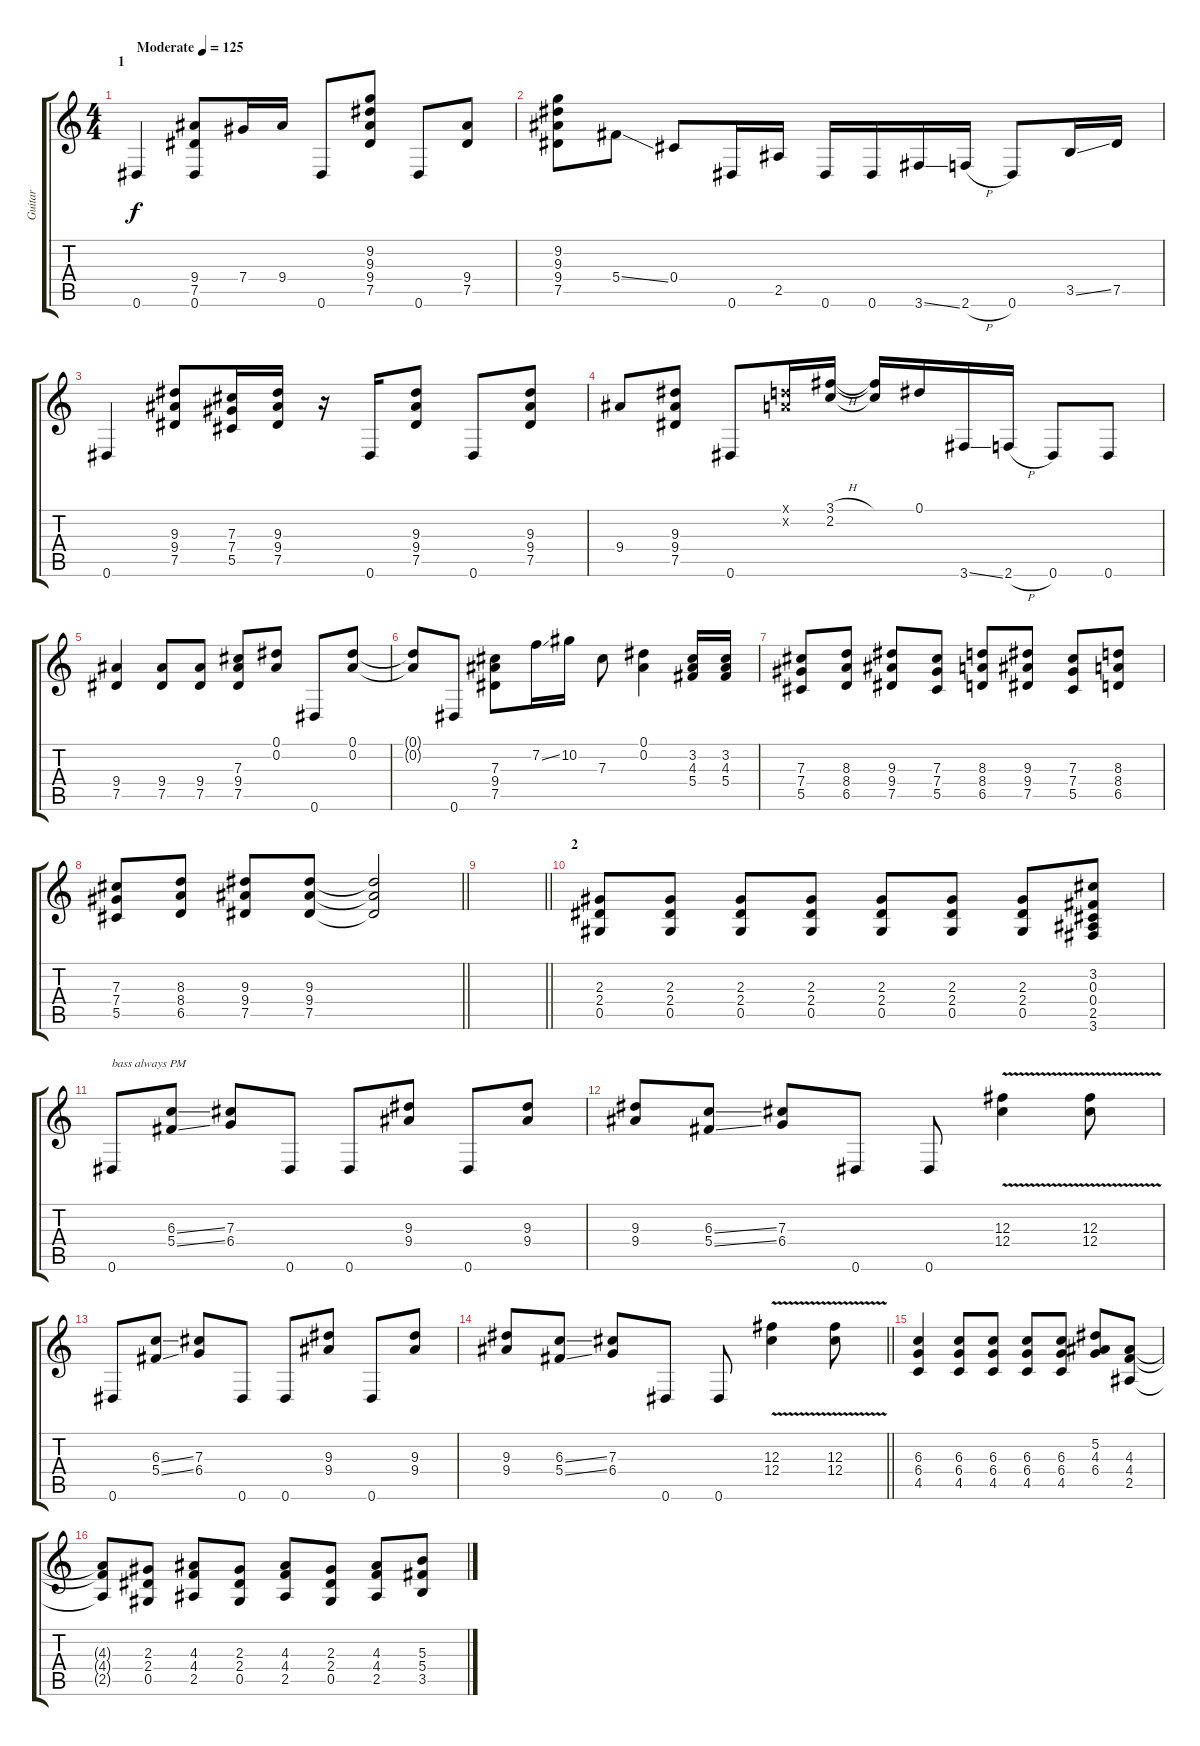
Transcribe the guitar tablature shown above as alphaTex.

\track ("Guitar" "Guitar") {instrument overdrivenguitar}
\staff {score tabs}
\tuning (Eb4 Bb3 Gb3 Db3 Ab2 Eb2) {hide}
\ts (4 4)
\section ("" "1")
\tempo (125 "Moderate")
\clef g2
\ks c
0.6.4{dy f instrument overdrivenguitar} (9.4 7.5 0.6).8 7.4.16 9.4.16 0.6.8 (9.2 9.3 9.4 7.5).8 0.6.8 (9.4 7.5).8 |
(9.2 9.3 9.4 7.5).8 5.4{ss}.8 0.4.8 0.6.16 2.5.16 0.6.16 0.6.16 3.6{ss}.16 2.6{h}.16 0.6.8 3.5{ss}.16 7.5.16 |
0.6.4 (9.3 9.4 7.5).8 (7.3 7.4 5.5).16 (9.3 9.4 7.5).16 r.16 0.6.16 (9.3 9.4 7.5).8 0.6.8 (9.3 9.4 7.5).8 |
9.4.8 (9.3 9.4 7.5).8 0.6.8 (-1.1{x} -1.2{x}).16 (3.1{h} 2.2).16 (3.1{t} 2.2{t}).16 0.1.16 3.6{ss}.16 2.6{h}.16 0.6.8 0.6.8 |
(9.4 7.5).4 (9.4 7.5).8 (9.4 7.5).8 (7.3 9.4 7.5).8 (0.1 0.2).8 0.6.8 (0.1 0.2).8 |
(0.1{t} 0.2{t}).8 0.6.8 (7.3 9.4 7.5).8 7.2{ss}.16 10.2.16 7.3.8 (0.1 0.2).4 (3.2 4.3 5.4).16 (3.2 4.3 5.4).16 |
(7.3 7.4 5.5).8 (8.3 8.4 6.5).8 (9.3 9.4 7.5).8 (7.3 7.4 5.5).8 (8.3 8.4 6.5).8 (9.3 9.4 7.5).8 (7.3 7.4 5.5).8 (8.3 8.4 6.5).8 |
\barLineRight lightlight
(7.3 7.4 5.5).8 (8.3 8.4 6.5).8 (9.3 9.4 7.5).8 (9.3 9.4 7.5).8 (9.3{t} 9.4{t} 7.5{t}).2 |
\barLineRight lightlight
|
\section ("" "2")
(2.3 2.4 0.5).8 (2.3 2.4 0.5).8 (2.3 2.4 0.5).8 (2.3 2.4 0.5).8 (2.3 2.4 0.5).8 (2.3 2.4 0.5).8 (2.3 2.4 0.5).8 (3.2 0.3 0.4 2.5 3.6).8 |
0.6.8{txt "bass always PM"} (6.3{ss} 5.4{ss}).8 (7.3 6.4).8 0.6.8 0.6.8 (9.3 9.4).8 0.6.8 (9.3 9.4).8 |
(9.3 9.4).8 (6.3{ss} 5.4{ss}).8 (7.3 6.4).8 0.6.8 0.6.8 (12.3{v} 12.4{v}).4 (12.3{v} 12.4{v}).8 |
0.6.8 (6.3{ss} 5.4{ss}).8 (7.3 6.4).8 0.6.8 0.6.8 (9.3 9.4).8 0.6.8 (9.3 9.4).8 |
\barLineRight lightlight
(9.3 9.4).8 (6.3{ss} 5.4{ss}).8 (7.3 6.4).8 0.6.8 0.6.8 (12.3{v} 12.4{v}).4 (12.3{v} 12.4{v}).8 |
(6.3 6.4 4.5).4 (6.3 6.4 4.5).8 (6.3 6.4 4.5).8 (6.3 6.4 4.5).8 (6.3 6.4 4.5).8 (5.2 4.3 6.4).8 (4.3 4.4 2.5).8 |
(4.3{t} 4.4{t} 2.5{t}).8 (2.3 2.4 0.5).8 (4.3 4.4 2.5).8 (2.3 2.4 0.5).8 (4.3 4.4 2.5).8 (2.3 2.4 0.5).8 (4.3 4.4 2.5).8 (5.3 5.4 3.5).8
